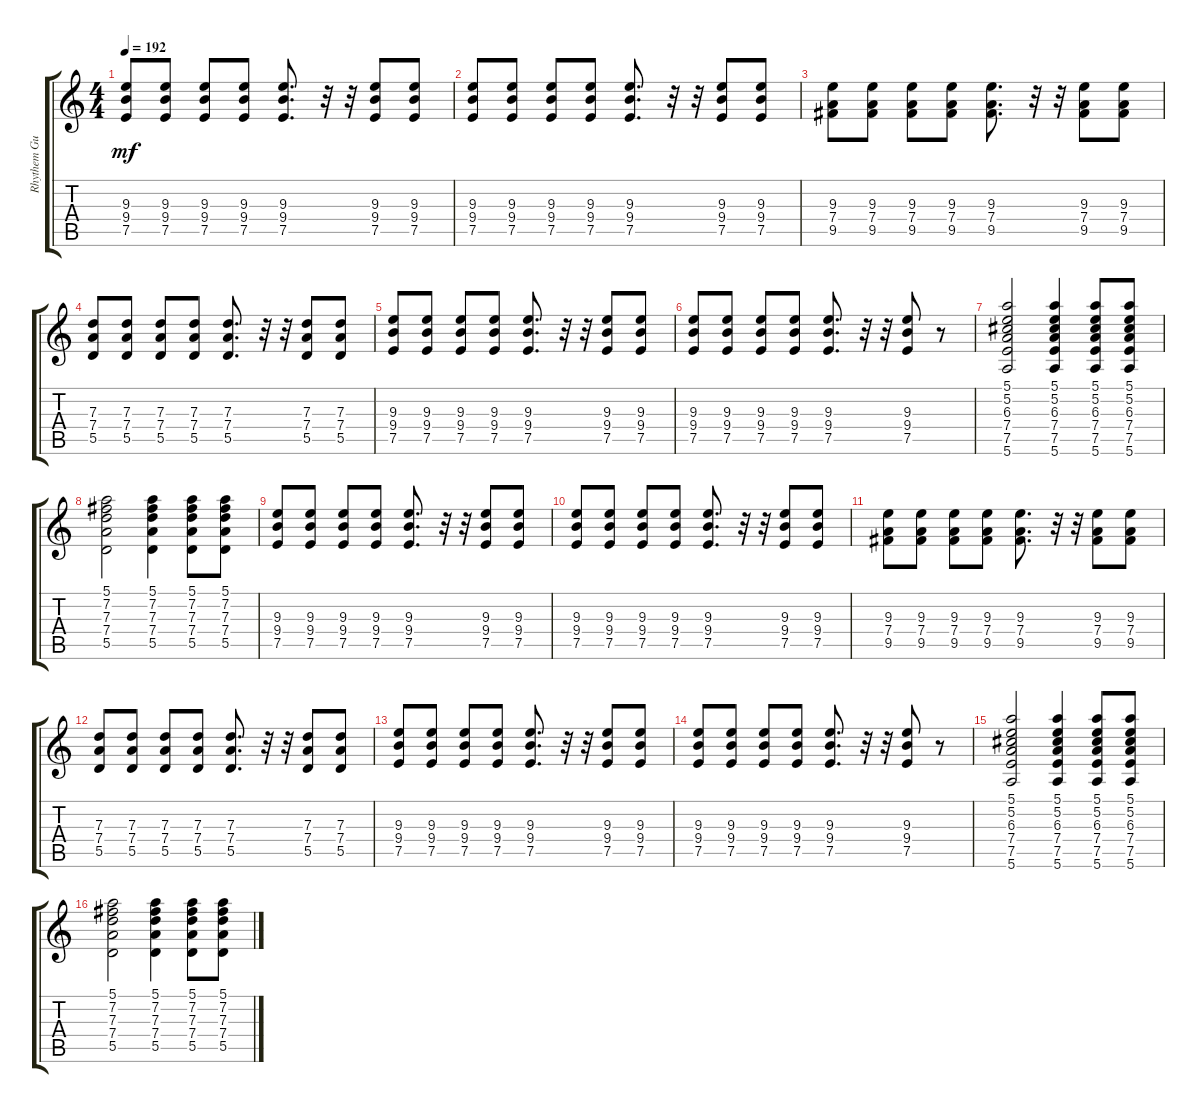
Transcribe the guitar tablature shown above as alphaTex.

\track ("Rhythem Guitar 1" "Rhythem Gu") {instrument distortionguitar}
\staff {score tabs}
\tuning (E4 B3 G3 D3 A2 E2) {hide}
\ts (4 4)
\tempo 192
\clef g2
\ks c
(9.3 9.4 7.5).8{dy mf} (9.3 9.4 7.5).8 (9.3 9.4 7.5).8 (9.3 9.4 7.5).8 (9.3 9.4 7.5).8{d} r.32 r.32 (9.3 9.4 7.5).8 (9.3 9.4 7.5).8 |
(9.3 9.4 7.5).8 (9.3 9.4 7.5).8 (9.3 9.4 7.5).8 (9.3 9.4 7.5).8 (9.3 9.4 7.5).8{d} r.32 r.32 (9.3 9.4 7.5).8 (9.3 9.4 7.5).8 |
(9.3 7.4 9.5).8 (9.3 7.4 9.5).8 (9.3 7.4 9.5).8 (9.3 7.4 9.5).8 (9.3 7.4 9.5).8{d} r.32 r.32 (9.3 7.4 9.5).8 (9.3 7.4 9.5).8 |
(7.3 7.4 5.5).8 (7.3 7.4 5.5).8 (7.3 7.4 5.5).8 (7.3 7.4 5.5).8 (7.3 7.4 5.5).8{d} r.32 r.32 (7.3 7.4 5.5).8 (7.3 7.4 5.5).8 |
(9.3 9.4 7.5).8 (9.3 9.4 7.5).8 (9.3 9.4 7.5).8 (9.3 9.4 7.5).8 (9.3 9.4 7.5).8{d} r.32 r.32 (9.3 9.4 7.5).8 (9.3 9.4 7.5).8 |
(9.3 9.4 7.5).8 (9.3 9.4 7.5).8 (9.3 9.4 7.5).8 (9.3 9.4 7.5).8 (9.3 9.4 7.5).8{d} r.32 r.32 (9.3 9.4 7.5).8 r.8 |
(5.1 5.2 6.3 7.4 7.5 5.6).2 (5.1 5.2 6.3 7.4 7.5 5.6).4 (5.1 5.2 6.3 7.4 7.5 5.6).8 (5.1 5.2 6.3 7.4 7.5 5.6).8 |
(5.1 7.2 7.3 7.4 5.5).2 (5.1 7.2 7.3 7.4 5.5).4 (5.1 7.2 7.3 7.4 5.5).8 (5.1 7.2 7.3 7.4 5.5).8 |
(9.3 9.4 7.5).8 (9.3 9.4 7.5).8 (9.3 9.4 7.5).8 (9.3 9.4 7.5).8 (9.3 9.4 7.5).8{d} r.32 r.32 (9.3 9.4 7.5).8 (9.3 9.4 7.5).8 |
(9.3 9.4 7.5).8 (9.3 9.4 7.5).8 (9.3 9.4 7.5).8 (9.3 9.4 7.5).8 (9.3 9.4 7.5).8{d} r.32 r.32 (9.3 9.4 7.5).8 (9.3 9.4 7.5).8 |
(9.3 7.4 9.5).8 (9.3 7.4 9.5).8 (9.3 7.4 9.5).8 (9.3 7.4 9.5).8 (9.3 7.4 9.5).8{d} r.32 r.32 (9.3 7.4 9.5).8 (9.3 7.4 9.5).8 |
(7.3 7.4 5.5).8 (7.3 7.4 5.5).8 (7.3 7.4 5.5).8 (7.3 7.4 5.5).8 (7.3 7.4 5.5).8{d} r.32 r.32 (7.3 7.4 5.5).8 (7.3 7.4 5.5).8 |
(9.3 9.4 7.5).8 (9.3 9.4 7.5).8 (9.3 9.4 7.5).8 (9.3 9.4 7.5).8 (9.3 9.4 7.5).8{d} r.32 r.32 (9.3 9.4 7.5).8 (9.3 9.4 7.5).8 |
(9.3 9.4 7.5).8 (9.3 9.4 7.5).8 (9.3 9.4 7.5).8 (9.3 9.4 7.5).8 (9.3 9.4 7.5).8{d} r.32 r.32 (9.3 9.4 7.5).8 r.8 |
(5.1 5.2 6.3 7.4 7.5 5.6).2 (5.1 5.2 6.3 7.4 7.5 5.6).4 (5.1 5.2 6.3 7.4 7.5 5.6).8 (5.1 5.2 6.3 7.4 7.5 5.6).8 |
(5.1 7.2 7.3 7.4 5.5).2 (5.1 7.2 7.3 7.4 5.5).4 (5.1 7.2 7.3 7.4 5.5).8 (5.1 7.2 7.3 7.4 5.5).8
